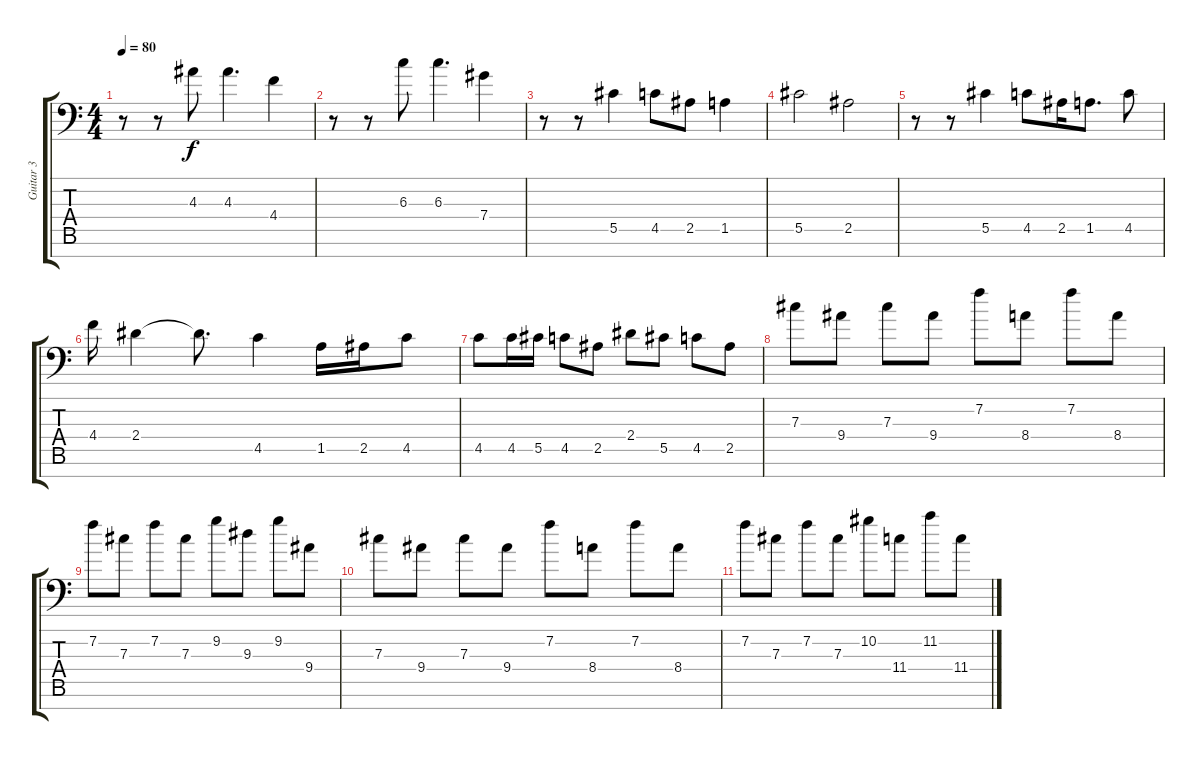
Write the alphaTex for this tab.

\track ("Guitar 3" "Guitar 3") {instrument distortionguitar}
\staff {score tabs}
\tuning (Eb4 Bb3 Gb3 Db3 Ab2 Eb2 Bb1) {hide}
\ts (4 4)
\tempo 80
\clef f4
\ks c
r.8{dy f} r.8 4.3.8 4.3.4{d} 4.4.4 |
r.8 r.8 6.3.8 6.3.4{d} 7.4.4 |
r.8 r.8 5.5.4 4.5.8 2.5.8 1.5.4 |
5.5.2 2.5.2 |
r.8 r.8 5.5.4 4.5.8 2.5.16 1.5.8{d} 4.5.8 |
4.4.16 2.4.4 2.4{t}.8{d} 4.5.4 1.5.16 2.5.16 4.5.8 |
4.5.8 4.5.16 5.5.16 4.5.8 2.5.8 2.4.8 5.5.8 4.5.8 2.5.8 |
7.3.8 9.4.8 7.3.8 9.4.8 7.2.8 8.4.8 7.2.8 8.4.8 |
7.2.8 7.3.8 7.2.8 7.3.8 9.2.8 9.3.8 9.2.8 9.4.8 |
7.3.8 9.4.8 7.3.8 9.4.8 7.2.8 8.4.8 7.2.8 8.4.8 |
7.2.8 7.3.8 7.2.8 7.3.8 10.2.8 11.4.8 11.2.8 11.4.8
